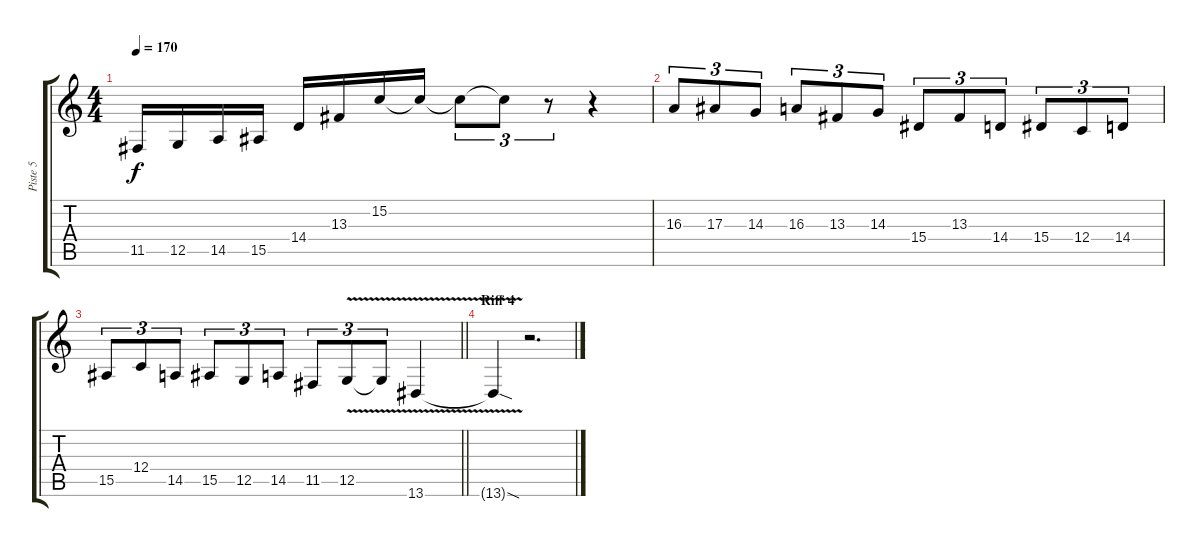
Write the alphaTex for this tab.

\track ("Piste 5" "Piste 5") {instrument pad4choir}
\staff {score tabs}
\tuning (D4 A3 F3 C3 G2 D2) {hide}
\ts (4 4)
\tempo 170
\clef g2
\ks c
11.5.16{dy f} 12.5.16 14.5.16 15.5.16 14.4.16 13.3.16 15.2.16 15.2{t}.16 15.2{t}.8{tu (3 2)} 15.2{t}.8{tu (3 2)} r.8{tu (3 2)} r.4 |
16.3.8{tu (3 2)} 17.3.8{tu (3 2)} 14.3.8{tu (3 2)} 16.3.8{tu (3 2)} 13.3.8{tu (3 2)} 14.3.8{tu (3 2)} 15.4.8{tu (3 2)} 13.3.8{tu (3 2)} 14.4.8{tu (3 2)} 15.4.8{tu (3 2)} 12.4.8{tu (3 2)} 14.4.8{tu (3 2)} |
\barLineRight lightlight
15.5.8{tu (3 2)} 12.4.8{tu (3 2)} 14.5.8{tu (3 2)} 15.5.8{tu (3 2)} 12.5.8{tu (3 2)} 14.5.8{tu (3 2)} 11.5.8{tu (3 2)} 12.5{v}.8{tu (3 2)} 12.5{t}.8{tu (3 2)} 13.6{v}.4 |
\section ("" "Riff 4")
13.6{sod t}.4 r.2{d}
